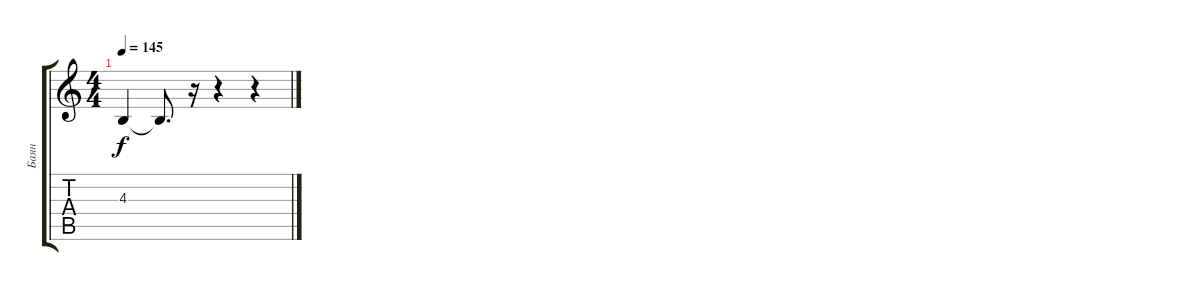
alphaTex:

\track ("Баян" "Баян") {instrument oboe}
\staff {score tabs}
\tuning (E4 B3 G3 D3 A2 E2) {hide}
\ts (4 4)
\tempo 145
\clef g2
\ks c
4.3{t}.4{dy f} 4.3{t}.8{d} r.16 r.4 r.4
